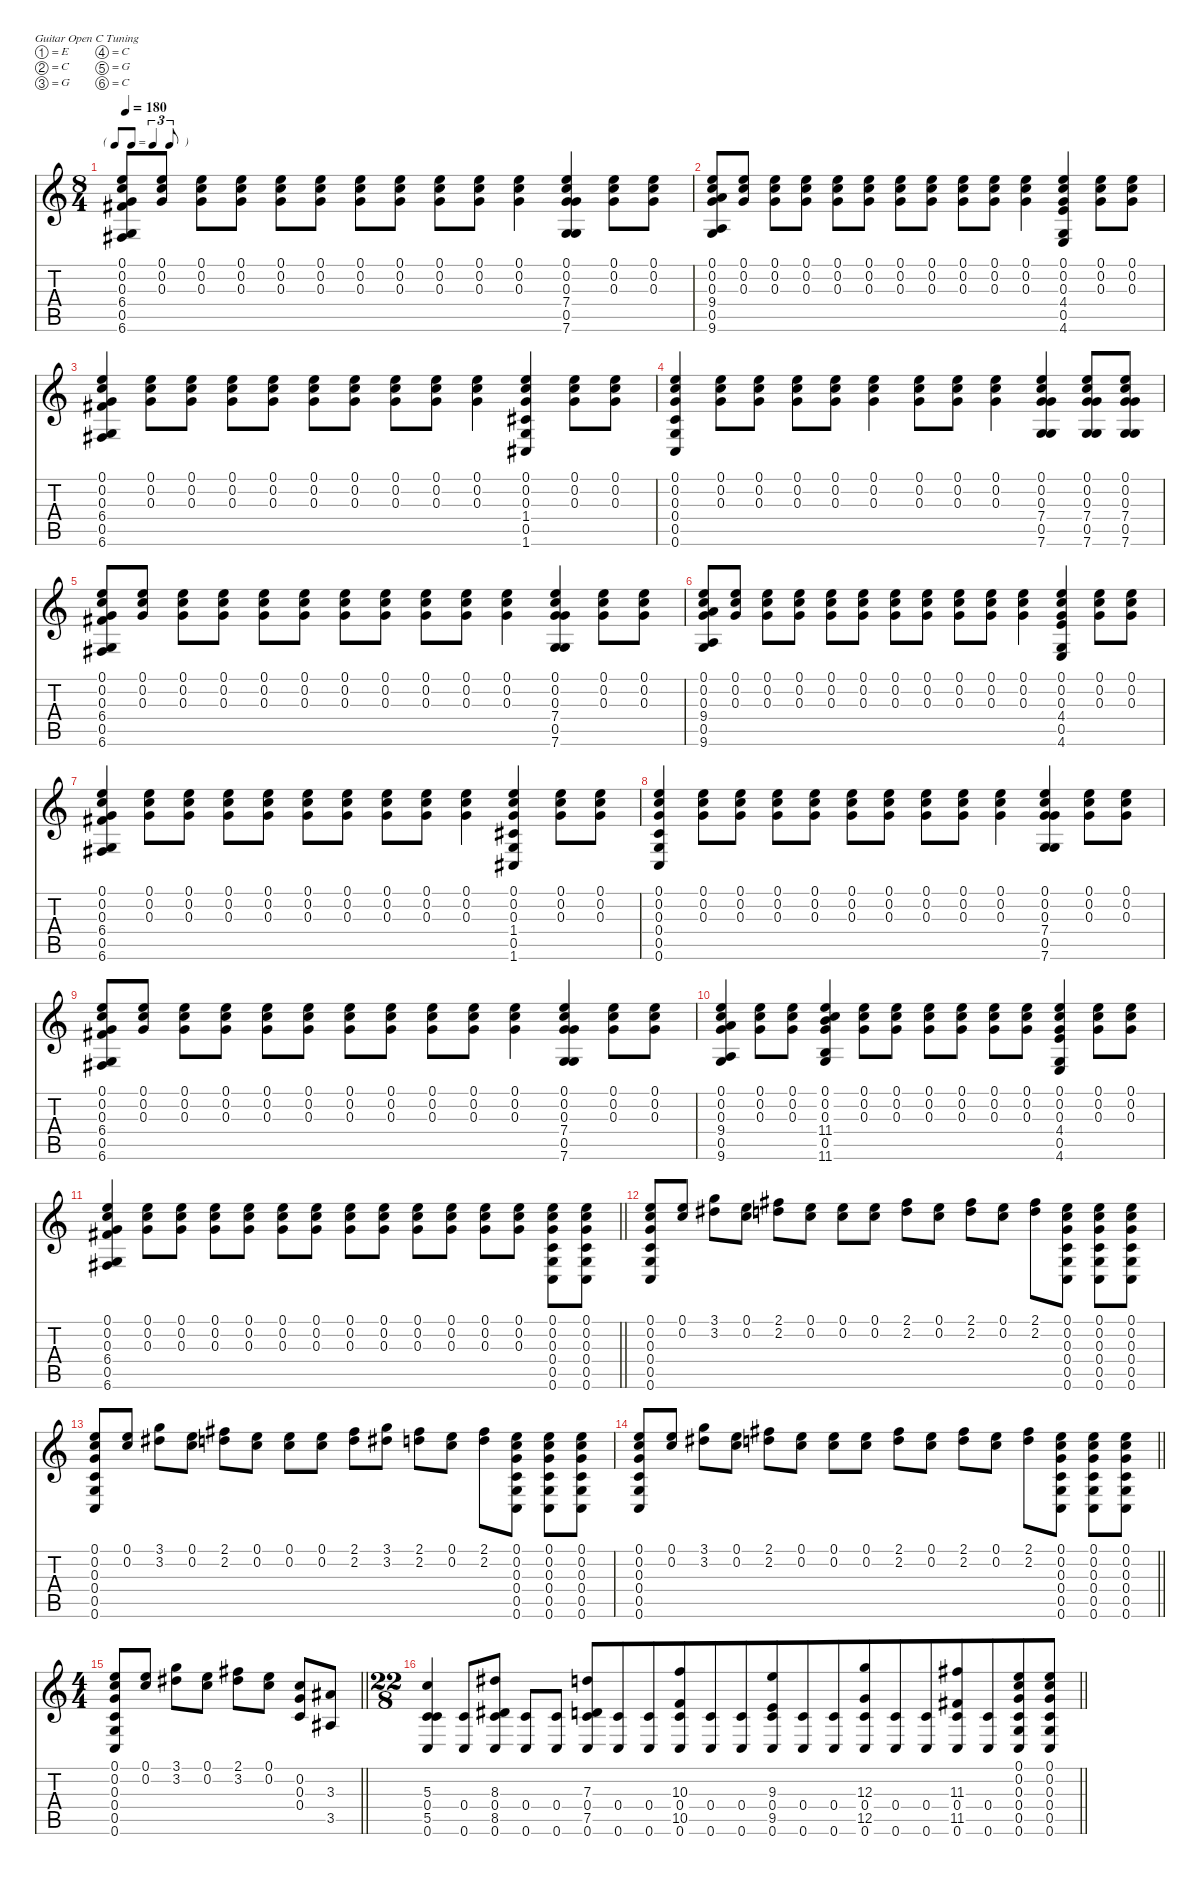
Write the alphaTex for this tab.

\defaultSystemsLayout 4
\hideDynamics
\bracketExtendMode nobrackets
\singleTrackTrackNamePolicy hidden
\multiTrackTrackNamePolicy hidden
\firstSystemTrackNameMode fullname
\firstSystemTrackNameOrientation horizontal
\otherSystemsTrackNameOrientation horizontal
\track ("Guitar" "s.guit.") {instrument acousticguitarsteel}
\staff {score tabs}
\tuning (E4 C4 G3 C3 G2 C2)
\ts (8 4)
\tf triplet8th
\tempo 180
\clef g2
\ks c
(0.1 0.2 0.3 6.4{acc #} 0.5 6.6{acc #}).8{dy f beam Up} (0.1 0.2 0.3).8{beam Up} (0.1 0.2 0.3).8{beam Down} (0.1 0.2 0.3).8{beam Down} (0.1 0.2 0.3).8{beam Down} (0.1 0.2 0.3).8{beam Down} (0.1 0.2 0.3).8{beam Down} (0.1 0.2 0.3).8{beam Down} (0.1 0.2 0.3).8{beam Down} (0.1 0.2 0.3).8{beam Down} (0.1 0.2 0.3).4{beam Down} (0.1 0.2 0.3 7.4 0.5 7.6).4{beam Up} (0.1 0.2 0.3).8{beam Down} (0.1 0.2 0.3).8{beam Down} |
(0.1 0.2 0.3 9.4 0.5 9.6).8{beam Up} (0.1 0.2 0.3).8{beam Up} (0.1 0.2 0.3).8{beam Down} (0.1 0.2 0.3).8{beam Down} (0.1 0.2 0.3).8{beam Down} (0.1 0.2 0.3).8{beam Down} (0.1 0.2 0.3).8{beam Down} (0.1 0.2 0.3).8{beam Down} (0.1 0.2 0.3).8{beam Down} (0.1 0.2 0.3).8{beam Down} (0.1 0.2 0.3).4{beam Down} (0.1 0.2 0.3 4.4 0.5 4.6).4{beam Up} (0.1 0.2 0.3).8{beam Down} (0.1 0.2 0.3).8{beam Down} |
(0.1 0.2 0.3 6.4{acc #} 0.5 6.6{acc #}).4{beam Up} (0.1 0.2 0.3).8{beam Down} (0.1 0.2 0.3).8{beam Down} (0.1 0.2 0.3).8{beam Down} (0.1 0.2 0.3).8{beam Down} (0.1 0.2 0.3).8{beam Down} (0.1 0.2 0.3).8{beam Down} (0.1 0.2 0.3).8{beam Down} (0.1 0.2 0.3).8{beam Down} (0.1 0.2 0.3).4{beam Down} (0.1 0.2 0.3 1.4{acc #} 0.5 1.6{acc #}).4{beam Up} (0.1 0.2 0.3).8{beam Down} (0.1 0.2 0.3).8{beam Down} |
(0.1 0.2 0.3 0.4 0.5 0.6).4{beam Up} (0.1 0.2 0.3).8{beam Down} (0.1 0.2 0.3).8{beam Down} (0.1 0.2 0.3).8{beam Down} (0.1 0.2 0.3).8{beam Down} (0.1 0.2 0.3).4{beam Down} (0.1 0.2 0.3).8{beam Down} (0.1 0.2 0.3).8{beam Down} (0.1 0.2 0.3).4{beam Down} (0.1 0.2 0.3 7.4 0.5 7.6).4{beam Up} (0.1 0.2 0.3 7.4 0.5 7.6).8{beam Up} (0.1 0.2 0.3 7.4 0.5 7.6).8{beam Up} |
(0.1 0.2 0.3 6.4{acc #} 0.5 6.6{acc #}).8{beam Up} (0.1 0.2 0.3).8{beam Up} (0.1 0.2 0.3).8{beam Down} (0.1 0.2 0.3).8{beam Down} (0.1 0.2 0.3).8{beam Down} (0.1 0.2 0.3).8{beam Down} (0.1 0.2 0.3).8{beam Down} (0.1 0.2 0.3).8{beam Down} (0.1 0.2 0.3).8{beam Down} (0.1 0.2 0.3).8{beam Down} (0.1 0.2 0.3).4{beam Down} (0.1 0.2 0.3 7.4 0.5 7.6).4{beam Up} (0.1 0.2 0.3).8{beam Down} (0.1 0.2 0.3).8{beam Down} |
(0.1 0.2 0.3 9.4 0.5 9.6).8{beam Up} (0.1 0.2 0.3).8{beam Up} (0.1 0.2 0.3).8{beam Down} (0.1 0.2 0.3).8{beam Down} (0.1 0.2 0.3).8{beam Down} (0.1 0.2 0.3).8{beam Down} (0.1 0.2 0.3).8{beam Down} (0.1 0.2 0.3).8{beam Down} (0.1 0.2 0.3).8{beam Down} (0.1 0.2 0.3).8{beam Down} (0.1 0.2 0.3).4{beam Down} (0.1 0.2 0.3 4.4 0.5 4.6).4{beam Up} (0.1 0.2 0.3).8{beam Down} (0.1 0.2 0.3).8{beam Down} |
(0.1 0.2 0.3 6.4{acc #} 0.5 6.6{acc #}).4{beam Up} (0.1 0.2 0.3).8{beam Down} (0.1 0.2 0.3).8{beam Down} (0.1 0.2 0.3).8{beam Down} (0.1 0.2 0.3).8{beam Down} (0.1 0.2 0.3).8{beam Down} (0.1 0.2 0.3).8{beam Down} (0.1 0.2 0.3).8{beam Down} (0.1 0.2 0.3).8{beam Down} (0.1 0.2 0.3).4{beam Down} (0.1 0.2 0.3 1.4{acc #} 0.5 1.6{acc #}).4{beam Up} (0.1 0.2 0.3).8{beam Down} (0.1 0.2 0.3).8{beam Down} |
(0.1 0.2 0.3 0.4 0.5 0.6).4{beam Up} (0.1 0.2 0.3).8{beam Down} (0.1 0.2 0.3).8{beam Down} (0.1 0.2 0.3).8{beam Down} (0.1 0.2 0.3).8{beam Down} (0.1 0.2 0.3).8{beam Down} (0.1 0.2 0.3).8{beam Down} (0.1 0.2 0.3).8{beam Down} (0.1 0.2 0.3).8{beam Down} (0.1 0.2 0.3).4{beam Down} (0.1 0.2 0.3 7.4 0.5 7.6).4{beam Up} (0.1 0.2 0.3).8{beam Down} (0.1 0.2 0.3).8{beam Down} |
(0.1 0.2 0.3 6.4{acc #} 0.5 6.6{acc #}).8{beam Up} (0.1 0.2 0.3).8{beam Up} (0.1 0.2 0.3).8{beam Down} (0.1 0.2 0.3).8{beam Down} (0.1 0.2 0.3).8{beam Down} (0.1 0.2 0.3).8{beam Down} (0.1 0.2 0.3).8{beam Down} (0.1 0.2 0.3).8{beam Down} (0.1 0.2 0.3).8{beam Down} (0.1 0.2 0.3).8{beam Down} (0.1 0.2 0.3).4{beam Down} (0.1 0.2 0.3 7.4 0.5 7.6).4{beam Up} (0.1 0.2 0.3).8{beam Down} (0.1 0.2 0.3).8{beam Down} |
(0.1 0.2 0.3 9.4 0.5 9.6).4{beam Up} (0.1 0.2 0.3).8{beam Down} (0.1 0.2 0.3).8{beam Down} (0.1 0.2 0.3 11.4 0.5 11.6).4{beam Up} (0.1 0.2 0.3).8{beam Down} (0.1 0.2 0.3).8{beam Down} (0.1 0.2 0.3).8{beam Down} (0.1 0.2 0.3).8{beam Down} (0.1 0.2 0.3).8{beam Down} (0.1 0.2 0.3).8{beam Down} (0.1 0.2 0.3 4.4 0.5 4.6).4{beam Up} (0.1 0.2 0.3).8{beam Down} (0.1 0.2 0.3).8{beam Down} |
\barLineRight lightlight
(0.1 0.2 0.3 6.4{acc #} 0.5 6.6{acc #}).4{beam Up} (0.1 0.2 0.3).8{beam Down} (0.1 0.2 0.3).8{beam Down} (0.1 0.2 0.3).8{beam Down} (0.1 0.2 0.3).8{beam Down} (0.1 0.2 0.3).8{beam Down} (0.1 0.2 0.3).8{beam Down} (0.1 0.2 0.3).8{beam Down} (0.1 0.2 0.3).8{beam Down} (0.1 0.2 0.3).8{beam Down} (0.1 0.2 0.3).8{beam Down} (0.1 0.2 0.3).8{beam Down} (0.1 0.2 0.3).8{beam Down} (0.1 0.2 0.3 0.4 0.5 0.6).8{beam Down} (0.1 0.2 0.3 0.4 0.5 0.6).8{beam Down} |
(0.1 0.2 0.3 0.4 0.5 0.6).8{beam Up} (0.1 0.2).8{beam Up} (3.1 3.2{acc #}).8{beam Down} (0.1 0.2).8{beam Down} (2.1{acc #} 2.2).8{beam Down} (0.1 0.2).8{beam Down} (0.1 0.2).8{beam Down} (0.1 0.2).8{beam Down} (2.1{acc #} 2.2).8{beam Down} (0.1 0.2).8{beam Down} (2.1{acc #} 2.2).8{beam Down} (0.1 0.2).8{beam Down} (2.1{acc #} 2.2).8{beam Down} (0.1 0.2 0.3 0.4 0.5 0.6).8{beam Down} (0.1 0.2 0.3 0.4 0.5 0.6).8{beam Down} (0.1 0.2 0.3 0.4 0.5 0.6).8{beam Down} |
(0.1 0.2 0.3 0.4 0.5 0.6).8{beam Up} (0.1 0.2).8{beam Up} (3.1 3.2{acc #}).8{beam Down} (0.1 0.2).8{beam Down} (2.1{acc #} 2.2).8{beam Down} (0.1 0.2).8{beam Down} (0.1 0.2).8{beam Down} (0.1 0.2).8{beam Down} (2.1{acc #} 2.2).8{beam Down} (3.1 3.2{acc #}).8{beam Down} (2.1{acc #} 2.2).8{beam Down} (0.1 0.2).8{beam Down} (2.1{acc #} 2.2).8{beam Down} (0.1 0.2 0.3 0.4 0.5 0.6).8{beam Down} (0.1 0.2 0.3 0.4 0.5 0.6).8{beam Down} (0.1 0.2 0.3 0.4 0.5 0.6).8{beam Down} |
\barLineRight lightlight
(0.1 0.2 0.3 0.4 0.5 0.6).8{beam Up} (0.1 0.2).8{beam Up} (3.1 3.2{acc #}).8{beam Down} (0.1 0.2).8{beam Down} (2.1{acc #} 2.2).8{beam Down} (0.1 0.2).8{beam Down} (0.1 0.2).8{beam Down} (0.1 0.2).8{beam Down} (2.1{acc #} 2.2).8{beam Down} (0.1 0.2).8{beam Down} (2.1{acc #} 2.2).8{beam Down} (0.1 0.2).8{beam Down} (2.1{acc #} 2.2).8{beam Down} (0.1 0.2 0.3 0.4 0.5 0.6).8{beam Down} (0.1 0.2 0.3 0.4 0.5 0.6).8{beam Down} (0.1 0.2 0.3 0.4 0.5 0.6).8{beam Down} |
\ts (4 4)
\beaming (8 2 2 2 2)
\barLineRight lightlight
(0.1 0.2 0.3 0.4 0.5 0.6).8{beam Up} (0.1 0.2).8{beam Up} (3.1 3.2{acc #}).8{beam Down} (0.1 0.2).8{beam Down} (2.1{acc #} 3.2{acc #}).8{beam Down} (0.1 0.2).8{beam Down} (0.2 0.3 0.4).8{beam Up} (3.3{acc #} 3.5{acc #}).8{beam Up} |
\ts (22 8)
\beaming (8 2 2 2 16)
\barLineRight lightlight
(5.3 0.4 5.5 0.6).4{beam Up} (0.4 0.6).8{beam Up} (8.3{acc #} 0.4 8.5{acc #} 0.6).8{beam Up} (0.4 0.6).8{beam Up} (0.4 0.6).8{beam Up} (7.3 0.4 7.5 0.6).8{beam Up} (0.4 0.6).8{beam Up} (0.4 0.6).8{beam Up} (10.3 0.4 10.5 0.6).8{beam Up} (0.4 0.6).8{beam Up} (0.4 0.6).8{beam Up} (9.3 0.4 9.5 0.6).8{beam Up} (0.4 0.6).8{beam Up} (0.4 0.6).8{beam Up} (12.3 0.4 12.5 0.6).8{beam Up} (0.4 0.6).8{beam Up} (0.4 0.6).8{beam Up} (11.3{acc #} 0.4 11.5{acc #} 0.6).8{beam Up} (0.4 0.6).8{beam Up} (0.1 0.2 0.3 0.4 0.5 0.6).8{beam Up} (0.1 0.2 0.3 0.4 0.5 0.6).8{beam Up}
